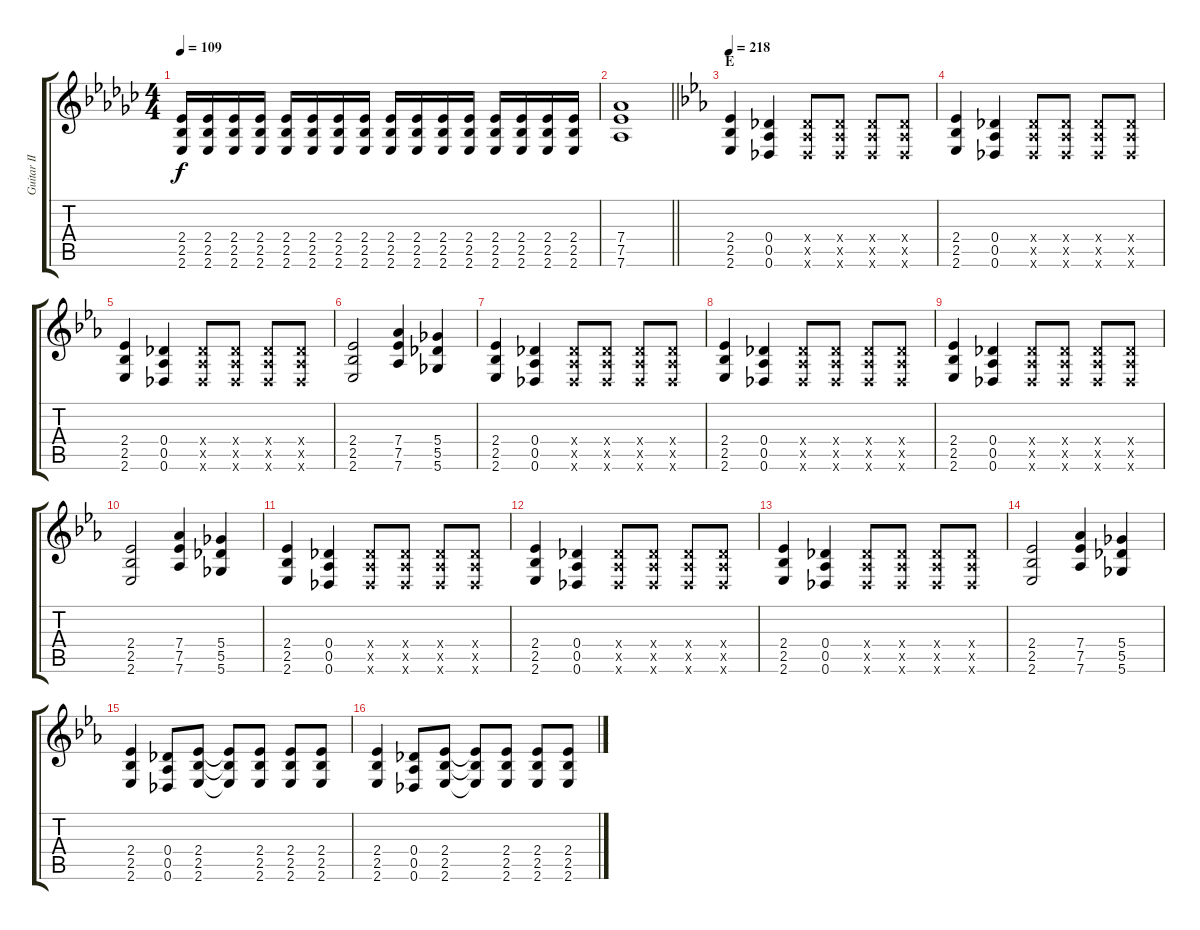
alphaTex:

\track ("Guitar II" "Guitar II") {instrument distortionguitar}
\staff {score tabs}
\tuning (Eb4 Bb3 Gb3 Db3 Ab2 Db2) {hide}
\ts (4 4)
\tempo 109
\clef g2
\ks ebminor
(2.4 2.5 2.6).16{dy f} (2.4 2.5 2.6).16 (2.4 2.5 2.6).16 (2.4 2.5 2.6).16 (2.4 2.5 2.6).16 (2.4 2.5 2.6).16 (2.4 2.5 2.6).16 (2.4 2.5 2.6).16 (2.4 2.5 2.6).16 (2.4 2.5 2.6).16 (2.4 2.5 2.6).16 (2.4 2.5 2.6).16 (2.4 2.5 2.6).16 (2.4 2.5 2.6).16 (2.4 2.5 2.6).16 (2.4 2.5 2.6).16 |
\barLineRight lightlight
(7.4 7.5 7.6).1 |
\section ("" "E")
\tempo 218
\ks eb
(2.4 2.5 2.6).4 (0.4 0.5 0.6).4 (0.4{x} 0.5{x} 0.6{x}).8 (0.4{x} 0.5{x} 0.6{x}).8 (0.4{x} 0.5{x} 0.6{x}).8 (0.4{x} 0.5{x} 0.6{x}).8 |
(2.4 2.5 2.6).4 (0.4 0.5 0.6).4 (0.4{x} 0.5{x} 0.6{x}).8 (0.4{x} 0.5{x} 0.6{x}).8 (0.4{x} 0.5{x} 0.6{x}).8 (0.4{x} 0.5{x} 0.6{x}).8 |
(2.4 2.5 2.6).4 (0.4 0.5 0.6).4 (0.4{x} 0.5{x} 0.6{x}).8 (0.4{x} 0.5{x} 0.6{x}).8 (0.4{x} 0.5{x} 0.6{x}).8 (0.4{x} 0.5{x} 0.6{x}).8 |
(2.4 2.5 2.6).2 (7.4 7.5 7.6).4 (5.4 5.5 5.6).4 |
(2.4 2.5 2.6).4 (0.4 0.5 0.6).4 (0.4{x} 0.5{x} 0.6{x}).8 (0.4{x} 0.5{x} 0.6{x}).8 (0.4{x} 0.5{x} 0.6{x}).8 (0.4{x} 0.5{x} 0.6{x}).8 |
(2.4 2.5 2.6).4 (0.4 0.5 0.6).4 (0.4{x} 0.5{x} 0.6{x}).8 (0.4{x} 0.5{x} 0.6{x}).8 (0.4{x} 0.5{x} 0.6{x}).8 (0.4{x} 0.5{x} 0.6{x}).8 |
(2.4 2.5 2.6).4 (0.4 0.5 0.6).4 (0.4{x} 0.5{x} 0.6{x}).8 (0.4{x} 0.5{x} 0.6{x}).8 (0.4{x} 0.5{x} 0.6{x}).8 (0.4{x} 0.5{x} 0.6{x}).8 |
(2.4 2.5 2.6).2 (7.4 7.5 7.6).4 (5.4 5.5 5.6).4 |
(2.4 2.5 2.6).4 (0.4 0.5 0.6).4 (0.4{x} 0.5{x} 0.6{x}).8 (0.4{x} 0.5{x} 0.6{x}).8 (0.4{x} 0.5{x} 0.6{x}).8 (0.4{x} 0.5{x} 0.6{x}).8 |
(2.4 2.5 2.6).4 (0.4 0.5 0.6).4 (0.4{x} 0.5{x} 0.6{x}).8 (0.4{x} 0.5{x} 0.6{x}).8 (0.4{x} 0.5{x} 0.6{x}).8 (0.4{x} 0.5{x} 0.6{x}).8 |
(2.4 2.5 2.6).4 (0.4 0.5 0.6).4 (0.4{x} 0.5{x} 0.6{x}).8 (0.4{x} 0.5{x} 0.6{x}).8 (0.4{x} 0.5{x} 0.6{x}).8 (0.4{x} 0.5{x} 0.6{x}).8 |
(2.4 2.5 2.6).2 (7.4 7.5 7.6).4 (5.4 5.5 5.6).4 |
(2.4 2.5 2.6).4 (0.4 0.5 0.6).8 (2.4 2.5 2.6).8 (2.4{t} 2.5{t} 2.6{t}).8 (2.4 2.5 2.6).8 (2.4 2.5 2.6).8 (2.4 2.5 2.6).8 |
(2.4 2.5 2.6).4 (0.4 0.5 0.6).8 (2.4 2.5 2.6).8 (2.4{t} 2.5{t} 2.6{t}).8 (2.4 2.5 2.6).8 (2.4 2.5 2.6).8 (2.4 2.5 2.6).8
